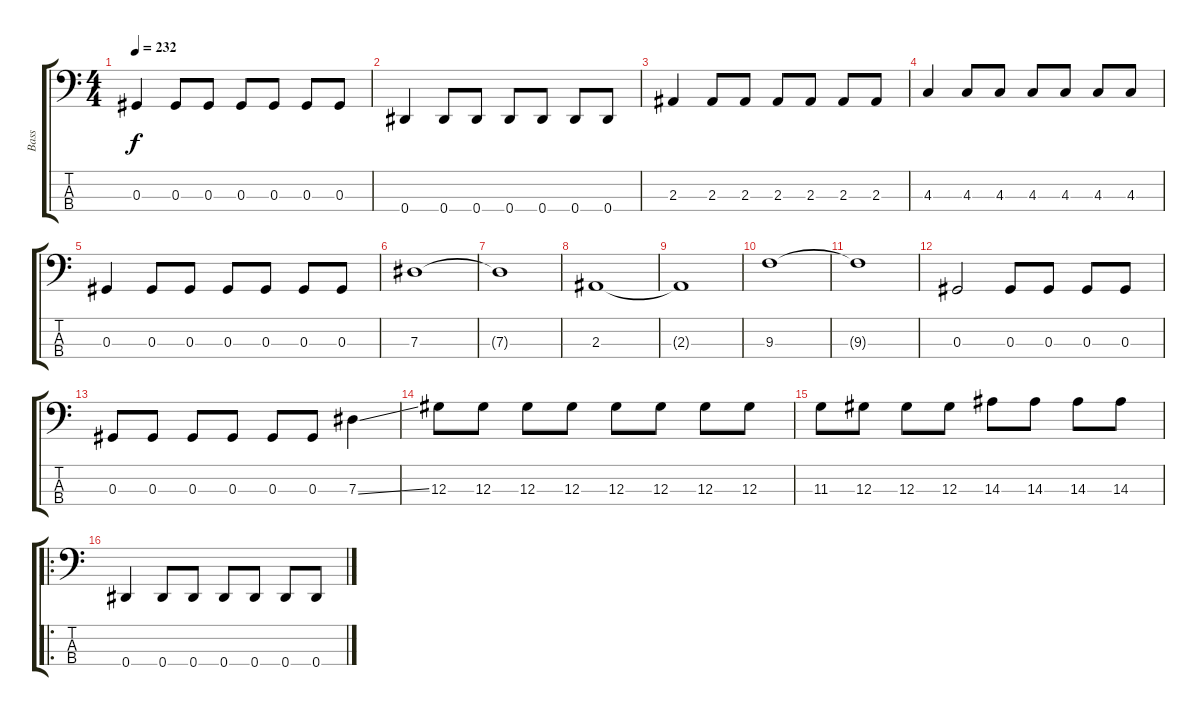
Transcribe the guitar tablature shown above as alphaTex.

\track ("Bass" "Bass") {instrument electricbasspick}
\staff {score tabs}
\tuning (Gb2 Db2 Ab1 Eb1) {hide}
\ts (4 4)
\tempo 232
\clef f4
\ks c
0.3.4{dy f} 0.3.8 0.3.8 0.3.8 0.3.8 0.3.8 0.3.8 |
0.4.4 0.4.8 0.4.8 0.4.8 0.4.8 0.4.8 0.4.8 |
2.3.4 2.3.8 2.3.8 2.3.8 2.3.8 2.3.8 2.3.8 |
4.3.4 4.3.8 4.3.8 4.3.8 4.3.8 4.3.8 4.3.8 |
0.3.4 0.3.8 0.3.8 0.3.8 0.3.8 0.3.8 0.3.8 |
7.3.1 |
7.3{t}.1 |
2.3.1 |
2.3{t}.1 |
9.3.1 |
9.3{t}.1 |
0.3.2 0.3.8 0.3.8 0.3.8 0.3.8 |
0.3.8 0.3.8 0.3.8 0.3.8 0.3.8 0.3.8 7.3{ss}.4 |
12.3.8 12.3.8 12.3.8 12.3.8 12.3.8 12.3.8 12.3.8 12.3.8 |
11.3.8 12.3.8 12.3.8 12.3.8 14.3.8 14.3.8 14.3.8 14.3.8 |
\ro
0.4.4 0.4.8 0.4.8 0.4.8 0.4.8 0.4.8 0.4.8
